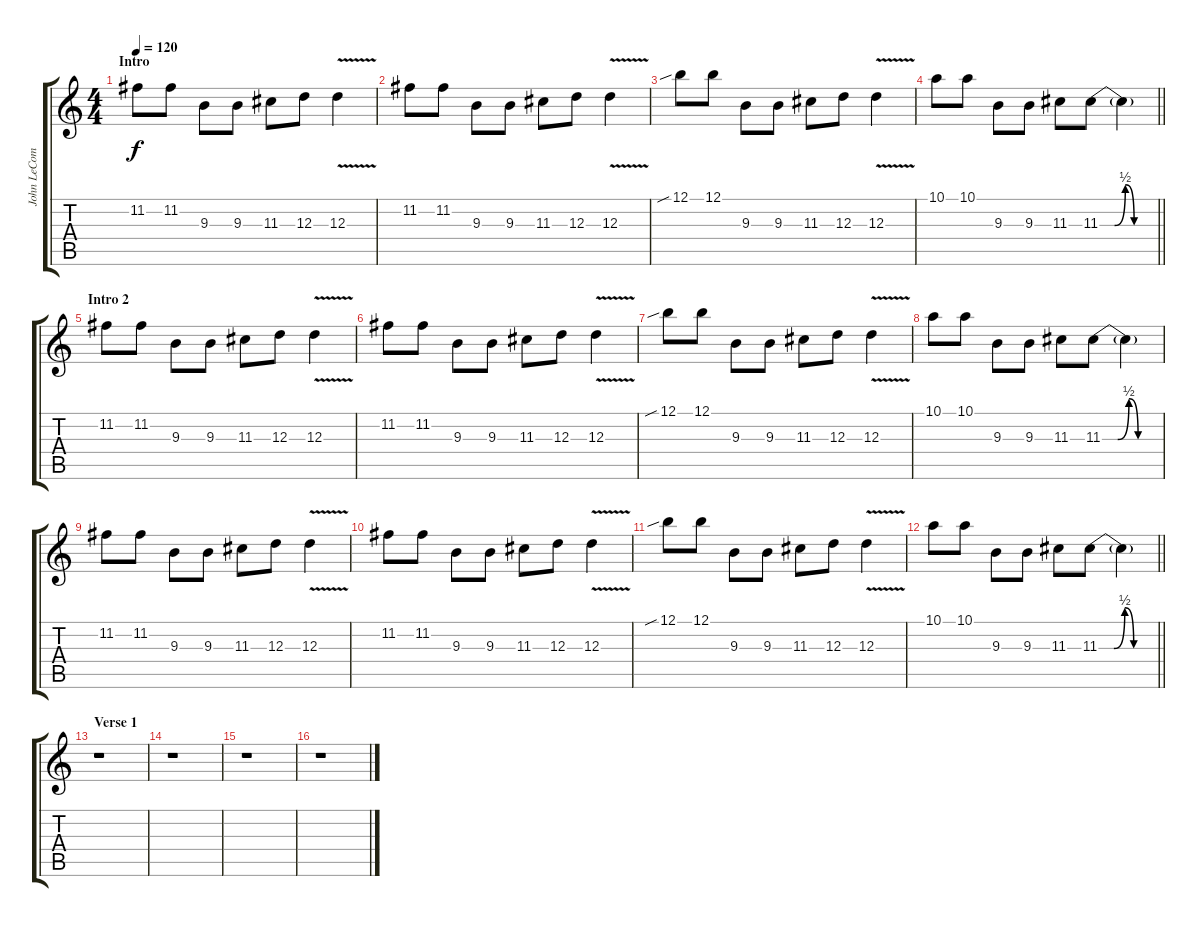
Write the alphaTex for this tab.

\track ("John LeCompt" "John LeCom") {instrument distortionguitar}
\staff {score tabs}
\tuning (B3 G3 D3 A2 E2 B1) {hide}
\ts (4 4)
\section ("" "Intro")
\tempo 120
\clef g2
\ks c
11.2.8{dy f instrument distortionguitar} 11.2.8 9.3.8 9.3.8 11.3.8 12.3.8 12.3{v}.4 |
11.2.8 11.2.8 9.3.8 9.3.8 11.3.8 12.3.8 12.3{v}.4 |
12.1{sib}.8 12.1.8 9.3.8 9.3.8 11.3.8 12.3.8 12.3{v}.4 |
\barLineRight lightlight
10.1.8 10.1.8 9.3.8 9.3.8 11.3.8 11.3{be (custom 0 0 15 0 26 2 35 0 60 0)}.8 11.3{t}.4 |
\section ("" "Intro 2")
11.2.8 11.2.8 9.3.8 9.3.8 11.3.8 12.3.8 12.3{v}.4 |
11.2.8 11.2.8 9.3.8 9.3.8 11.3.8 12.3.8 12.3{v}.4 |
12.1{sib}.8 12.1.8 9.3.8 9.3.8 11.3.8 12.3.8 12.3{v}.4 |
10.1.8 10.1.8 9.3.8 9.3.8 11.3.8 11.3{be (custom 0 0 15 0 26 2 35 0 60 0)}.8 11.3{t}.4 |
11.2.8 11.2.8 9.3.8 9.3.8 11.3.8 12.3.8 12.3{v}.4 |
11.2.8 11.2.8 9.3.8 9.3.8 11.3.8 12.3.8 12.3{v}.4 |
12.1{sib}.8 12.1.8 9.3.8 9.3.8 11.3.8 12.3.8 12.3{v}.4 |
\barLineRight lightlight
10.1.8 10.1.8 9.3.8 9.3.8 11.3.8 11.3{be (custom 0 0 15 0 26 2 35 0 60 0)}.8 11.3{t}.4 |
\section ("" "Verse 1")
r.1 |
r.1 |
r.1 |
r.1
